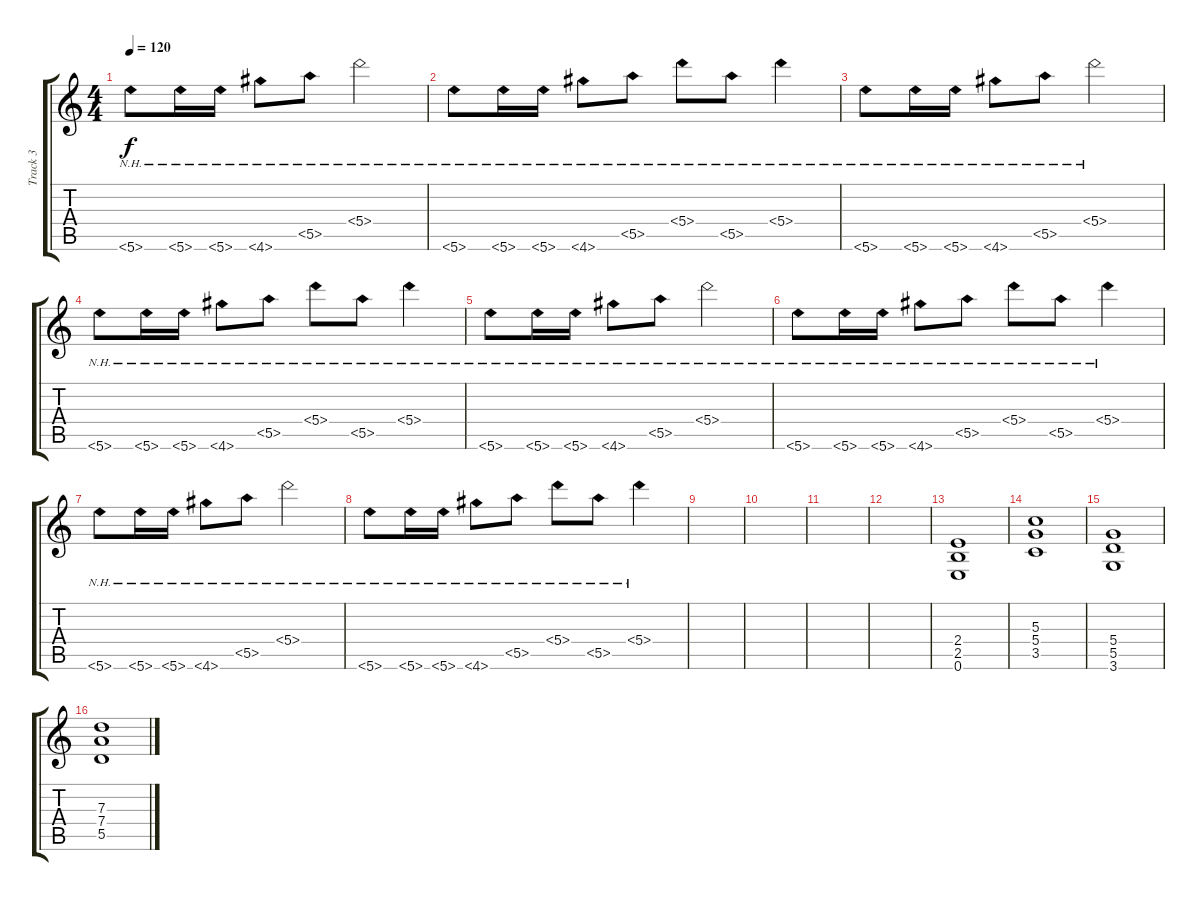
\track ("Track 3" "Track 3") {instrument overdrivenguitar}
\staff {score tabs}
\tuning (E4 B3 G3 D3 A2 E2) {hide}
\ts (4 4)
\tempo 120
\clef g2
\ks c
5.6{nh}.8{dy f} 5.6{nh}.16 5.6{nh}.16 4.6{nh}.8 5.5{nh}.8 5.4{nh}.2 |
5.6{nh}.8 5.6{nh}.16 5.6{nh}.16 4.6{nh}.8 5.5{nh}.8 5.4{nh}.8 5.5{nh}.8 5.4{nh}.4 |
5.6{nh}.8 5.6{nh}.16 5.6{nh}.16 4.6{nh}.8 5.5{nh}.8 5.4{nh}.2 |
5.6{nh}.8 5.6{nh}.16 5.6{nh}.16 4.6{nh}.8 5.5{nh}.8 5.4{nh}.8 5.5{nh}.8 5.4{nh}.4 |
5.6{nh}.8 5.6{nh}.16 5.6{nh}.16 4.6{nh}.8 5.5{nh}.8 5.4{nh}.2 |
5.6{nh}.8 5.6{nh}.16 5.6{nh}.16 4.6{nh}.8 5.5{nh}.8 5.4{nh}.8 5.5{nh}.8 5.4{nh}.4 |
5.6{nh}.8 5.6{nh}.16 5.6{nh}.16 4.6{nh}.8 5.5{nh}.8 5.4{nh}.2 |
5.6{nh}.8 5.6{nh}.16 5.6{nh}.16 4.6{nh}.8 5.5{nh}.8 5.4{nh}.8 5.5{nh}.8 5.4{nh}.4 |
|
|
|
|
(2.4 2.5 0.6).1 |
(5.3 5.4 3.5).1 |
(5.4 5.5 3.6).1 |
(7.3 7.4 5.5).1
